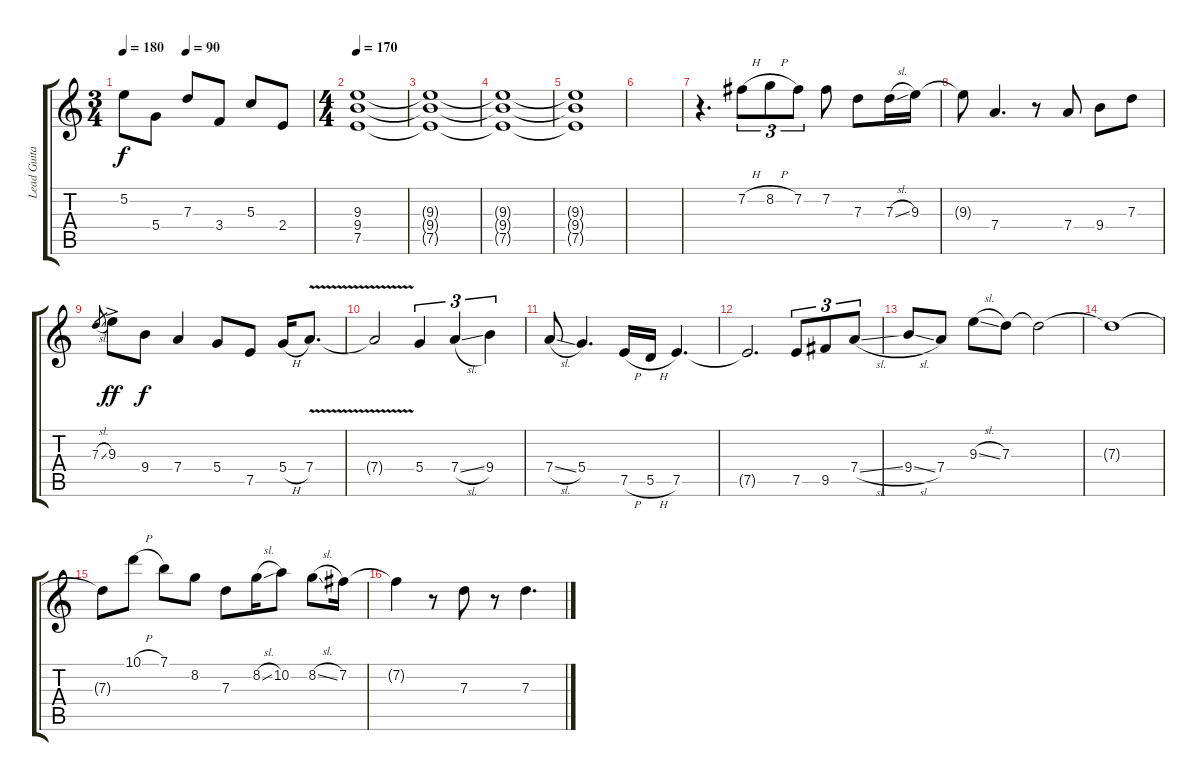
\track ("Lead Guitar" "Lead Guita") {instrument distortionguitar}
\staff {score tabs}
\tuning (E4 B3 G3 D3 A2 E2) {hide}
\ts (3 4)
\tempo 180
\tempo (90 0.3333333333333333)
\clef g2
\ks c
5.2{t}.8{dy f} 5.4.8 7.3.8 3.4.8 5.3.8 2.4.8 |
\ts (4 4)
\tempo 170
(9.3 9.4 7.5).1 |
(9.3{t} 9.4{t} 7.5{t}).1 |
(9.3{t} 9.4{t} 7.5{t}).1 |
(9.3{t} 9.4{t} 7.5{t}).1 |
|
r.4{d} 7.2{h}.8{tu (3 2)} 8.2{h}.8{tu (3 2)} 7.2.8{tu (3 2)} 7.2.8 7.3.8 7.3{sl}.16 9.3.16 |
9.3{t}.8 7.4.4{d} r.8 7.4.8 9.4.8 7.3.8 |
7.3{sl}.8{gr} 9.3{ac}.8{dy ff} 9.4.8{dy f} 7.4.4 5.4.8 7.5.8 5.4{h}.16 7.4{v}.8{d} |
7.4{t}.2 5.4.4{tu (3 2)} 7.4{sl}.4{tu (3 2)} 9.4.4{tu (3 2)} |
7.4{sl}.8 5.4.4{d} 7.5{h}.16 5.5{h}.16 7.5.4{d} |
7.5{t}.2{d} 7.5.8{tu (3 2)} 9.5.8{tu (3 2)} 7.4{sl}.8{tu (3 2)} |
9.4{sl}.8 7.4.8 9.3{sl}.8 7.3.8 7.3{t}.2 |
7.3{t}.1 |
7.3{t}.8 10.1{h}.8 7.1.8 8.2.8 7.3.8 8.2{sl}.16 10.2.8 8.2{sl}.8 7.2.16 |
7.2{t}.4 r.8 7.3.8 r.8 7.3.4{d}
